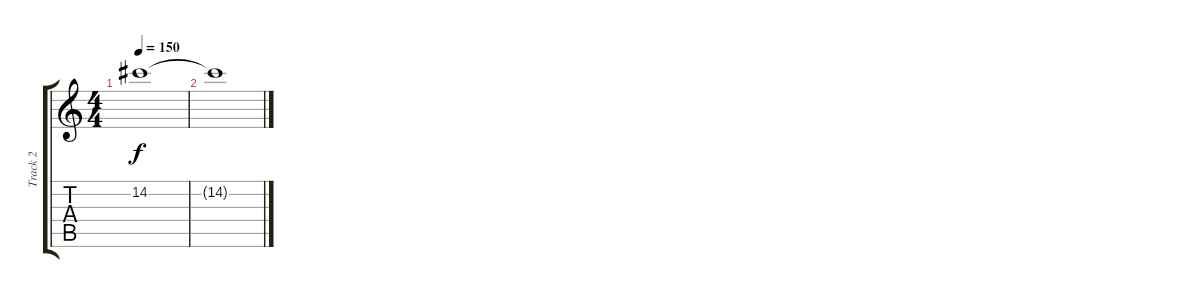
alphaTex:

\track ("Track 2" "Track 2") {instrument acousticguitarsteel}
\staff {score tabs}
\tuning (E4 B3 G3 D3 A2 E2) {hide}
\ts (4 4)
\tempo 150
\clef g2
\ks c
14.2.1{dy f} |
14.2{t}.1
